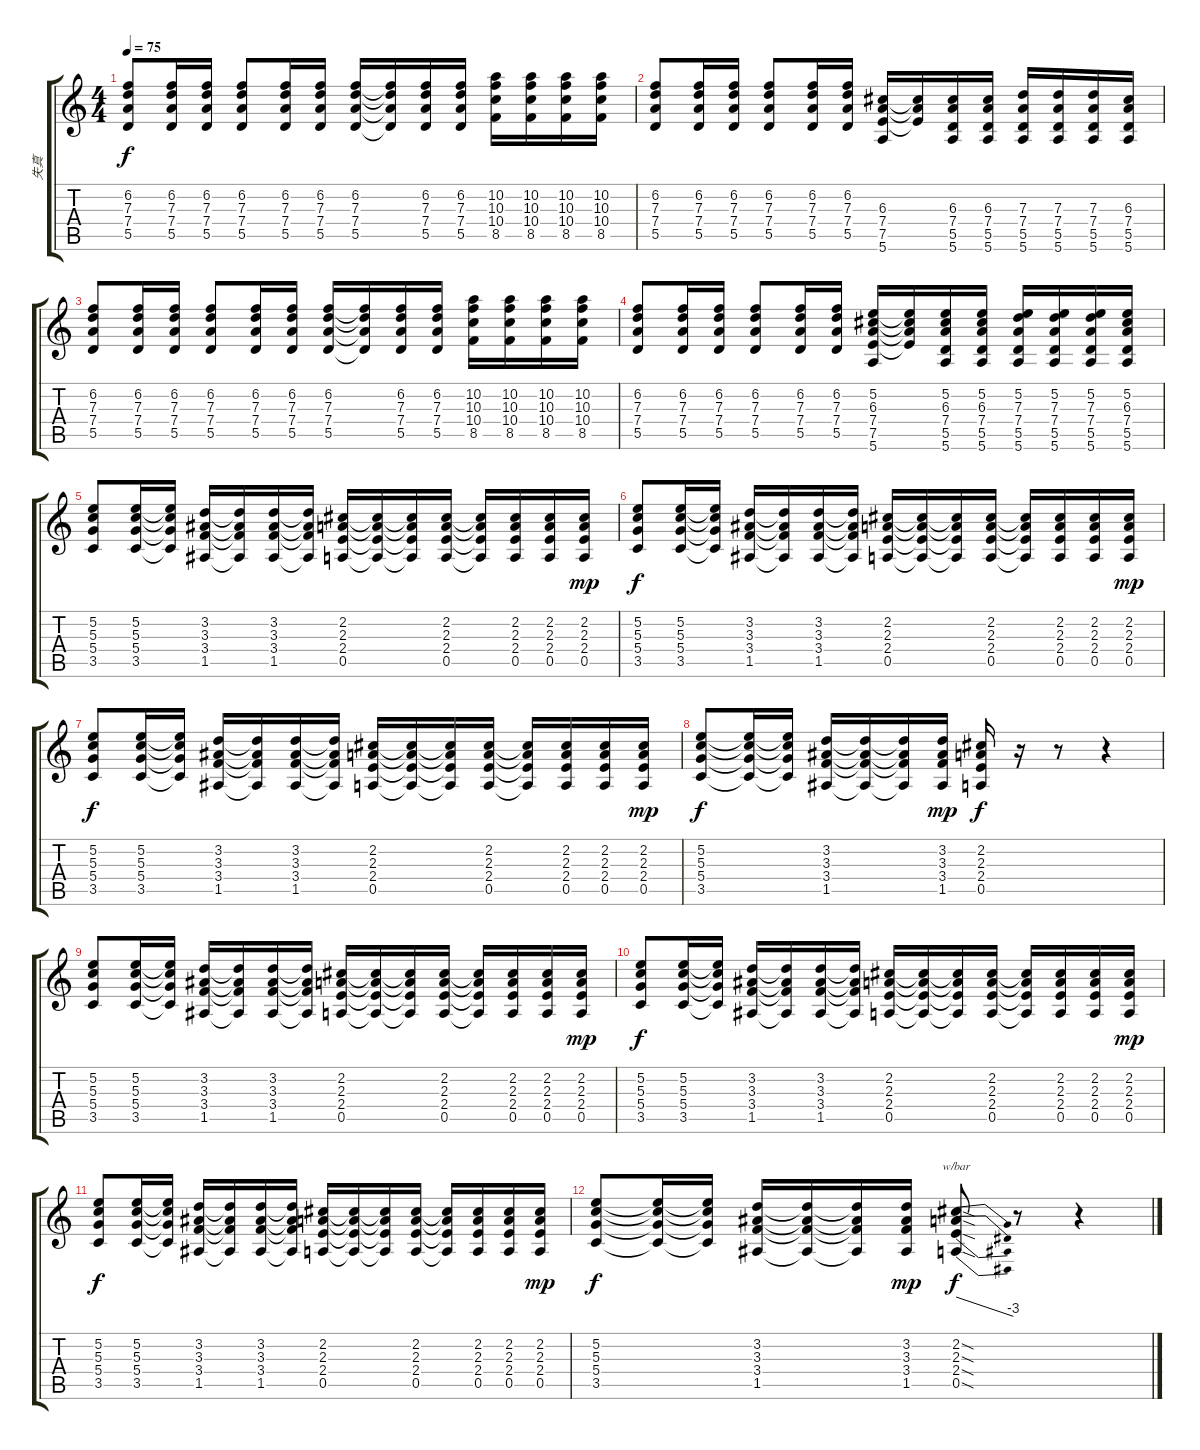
\track ("失真" "失真") {instrument distortionguitar}
\staff {score tabs}
\tuning (E4 B3 G3 D3 A2 E2) {hide}
\ts (4 4)
\tempo 75
\clef g2
\ks c
(6.2 7.3 7.4 5.5).8{dy f} (6.2 7.3 7.4 5.5).16 (6.2 7.3 7.4 5.5).16 (6.2 7.3 7.4 5.5).8 (6.2 7.3 7.4 5.5).16 (6.2 7.3 7.4 5.5).16 (6.2 7.3 7.4 5.5).16 (6.2{t} 7.3{t} 7.4{t} 5.5{t}).16 (6.2 7.3 7.4 5.5).16 (6.2 7.3 7.4 5.5).16 (10.2 10.3 10.4 8.5).16 (10.2 10.3 10.4 8.5).16 (10.2 10.3 10.4 8.5).16 (10.2 10.3 10.4 8.5).16 |
(6.2 7.3 7.4 5.5).8 (6.2 7.3 7.4 5.5).16 (6.2 7.3 7.4 5.5).16 (6.2 7.3 7.4 5.5).8 (6.2 7.3 7.4 5.5).16 (6.2 7.3 7.4 5.5).16 (6.3 7.4 7.5 5.6).16 (6.3{t} 7.4{t} 7.5{t}).16 (6.3 7.4 5.5 5.6).16 (6.3 7.4 5.5 5.6).16 (7.3 7.4 5.5 5.6).16 (7.3 7.4 5.5 5.6).16 (7.3 7.4 5.5 5.6).16 (6.3 7.4 5.5 5.6).16 |
(6.2 7.3 7.4 5.5).8 (6.2 7.3 7.4 5.5).16 (6.2 7.3 7.4 5.5).16 (6.2 7.3 7.4 5.5).8 (6.2 7.3 7.4 5.5).16 (6.2 7.3 7.4 5.5).16 (6.2 7.3 7.4 5.5).16 (6.2{t} 7.3{t} 7.4{t} 5.5{t}).16 (6.2 7.3 7.4 5.5).16 (6.2 7.3 7.4 5.5).16 (10.2 10.3 10.4 8.5).16 (10.2 10.3 10.4 8.5).16 (10.2 10.3 10.4 8.5).16 (10.2 10.3 10.4 8.5).16 |
(6.2 7.3 7.4 5.5).8 (6.2 7.3 7.4 5.5).16 (6.2 7.3 7.4 5.5).16 (6.2 7.3 7.4 5.5).8 (6.2 7.3 7.4 5.5).16 (6.2 7.3 7.4 5.5).16 (5.2 6.3 7.4 7.5 5.6).16 (5.2{t} 6.3{t} 7.4{t} 7.5{t}).16 (5.2 6.3 7.4 5.5 5.6).16 (5.2 6.3 7.4 5.5 5.6).16 (5.2 7.3 7.4 5.5 5.6).16 (5.2 7.3 7.4 5.5 5.6).16 (5.2 7.3 7.4 5.5 5.6).16 (5.2 6.3 7.4 5.5 5.6).16 |
(5.2 5.3 5.4 3.5).8 (5.2 5.3 5.4 3.5).16 (5.2{t} 5.3{t} 5.4{t} 3.5{t}).16 (3.2 3.3 3.4 1.5).16 (3.2{t} 3.3{t} 3.4{t} 1.5{t}).16 (3.2 3.3 3.4 1.5).16 (3.2{t} 3.3{t} 3.4{t} 1.5{t}).16 (2.2 2.3 2.4 0.5).16 (2.2{t} 2.3{t} 2.4{t} 0.5{t}).16 (2.2{t} 2.3{t} 2.4{t} 0.5{t}).16 (2.2 2.3 2.4 0.5).16 (2.2{t} 2.3{t} 2.4{t} 0.5{t}).16 (2.2 2.3 2.4 0.5).16 (2.2 2.3 2.4 0.5).16 (2.2 2.3 2.4 0.5).16{dy mp} |
(5.2 5.3 5.4 3.5).8{dy f} (5.2 5.3 5.4 3.5).16 (5.2{t} 5.3{t} 5.4{t} 3.5{t}).16 (3.2 3.3 3.4 1.5).16 (3.2{t} 3.3{t} 3.4{t} 1.5{t}).16 (3.2 3.3 3.4 1.5).16 (3.2{t} 3.3{t} 3.4{t} 1.5{t}).16 (2.2 2.3 2.4 0.5).16 (2.2{t} 2.3{t} 2.4{t} 0.5{t}).16 (2.2{t} 2.3{t} 2.4{t} 0.5{t}).16 (2.2 2.3 2.4 0.5).16 (2.2{t} 2.3{t} 2.4{t} 0.5{t}).16 (2.2 2.3 2.4 0.5).16 (2.2 2.3 2.4 0.5).16 (2.2 2.3 2.4 0.5).16{dy mp} |
(5.2 5.3 5.4 3.5).8{dy f} (5.2 5.3 5.4 3.5).16 (5.2{t} 5.3{t} 5.4{t} 3.5{t}).16 (3.2 3.3 3.4 1.5).16 (3.2{t} 3.3{t} 3.4{t} 1.5{t}).16 (3.2 3.3 3.4 1.5).16 (3.2{t} 3.3{t} 3.4{t} 1.5{t}).16 (2.2 2.3 2.4 0.5).16 (2.2{t} 2.3{t} 2.4{t} 0.5{t}).16 (2.2{t} 2.3{t} 2.4{t} 0.5{t}).16 (2.2 2.3 2.4 0.5).16 (2.2{t} 2.3{t} 2.4{t} 0.5{t}).16 (2.2 2.3 2.4 0.5).16 (2.2 2.3 2.4 0.5).16 (2.2 2.3 2.4 0.5).16{dy mp} |
(5.2 5.3 5.4 3.5).8{dy f} (5.2{t} 5.3{t} 5.4{t} 3.5{t}).16 (5.2{t} 5.3{t} 5.4{t} 3.5{t}).16 (3.2 3.3 3.4 1.5).16 (3.2{t} 3.3{t} 3.4{t} 1.5{t}).16 (3.2{t} 3.3{t} 3.4{t} 1.5{t}).16 (3.2 3.3 3.4 1.5).16{dy mp} (2.2 2.3 2.4 0.5).16{dy f} r.16 r.8 r.4 |
(5.2 5.3 5.4 3.5).8 (5.2 5.3 5.4 3.5).16 (5.2{t} 5.3{t} 5.4{t} 3.5{t}).16 (3.2 3.3 3.4 1.5).16 (3.2{t} 3.3{t} 3.4{t} 1.5{t}).16 (3.2 3.3 3.4 1.5).16 (3.2{t} 3.3{t} 3.4{t} 1.5{t}).16 (2.2 2.3 2.4 0.5).16 (2.2{t} 2.3{t} 2.4{t} 0.5{t}).16 (2.2{t} 2.3{t} 2.4{t} 0.5{t}).16 (2.2 2.3 2.4 0.5).16 (2.2{t} 2.3{t} 2.4{t} 0.5{t}).16 (2.2 2.3 2.4 0.5).16 (2.2 2.3 2.4 0.5).16 (2.2 2.3 2.4 0.5).16{dy mp} |
(5.2 5.3 5.4 3.5).8{dy f} (5.2 5.3 5.4 3.5).16 (5.2{t} 5.3{t} 5.4{t} 3.5{t}).16 (3.2 3.3 3.4 1.5).16 (3.2{t} 3.3{t} 3.4{t} 1.5{t}).16 (3.2 3.3 3.4 1.5).16 (3.2{t} 3.3{t} 3.4{t} 1.5{t}).16 (2.2 2.3 2.4 0.5).16 (2.2{t} 2.3{t} 2.4{t} 0.5{t}).16 (2.2{t} 2.3{t} 2.4{t} 0.5{t}).16 (2.2 2.3 2.4 0.5).16 (2.2{t} 2.3{t} 2.4{t} 0.5{t}).16 (2.2 2.3 2.4 0.5).16 (2.2 2.3 2.4 0.5).16 (2.2 2.3 2.4 0.5).16{dy mp} |
(5.2 5.3 5.4 3.5).8{dy f} (5.2 5.3 5.4 3.5).16 (5.2{t} 5.3{t} 5.4{t} 3.5{t}).16 (3.2 3.3 3.4 1.5).16 (3.2{t} 3.3{t} 3.4{t} 1.5{t}).16 (3.2 3.3 3.4 1.5).16 (3.2{t} 3.3{t} 3.4{t} 1.5{t}).16 (2.2 2.3 2.4 0.5).16 (2.2{t} 2.3{t} 2.4{t} 0.5{t}).16 (2.2{t} 2.3{t} 2.4{t} 0.5{t}).16 (2.2 2.3 2.4 0.5).16 (2.2{t} 2.3{t} 2.4{t} 0.5{t}).16 (2.2 2.3 2.4 0.5).16 (2.2 2.3 2.4 0.5).16 (2.2 2.3 2.4 0.5).16{dy mp} |
(5.2 5.3 5.4 3.5).8{dy f} (5.2{t} 5.3{t} 5.4{t} 3.5{t}).16 (5.2{t} 5.3{t} 5.4{t} 3.5{t}).16 (3.2 3.3 3.4 1.5).16 (3.2{t} 3.3{t} 3.4{t} 1.5{t}).16 (3.2{t} 3.3{t} 3.4{t} 1.5{t}).16 (3.2 3.3 3.4 1.5).16{dy mp} (2.2{sod} 2.3{sod} 2.4{sod} 0.5{sod}).8{tbe (dive default 0 0 60 -12) dy f} r.8 r.4
